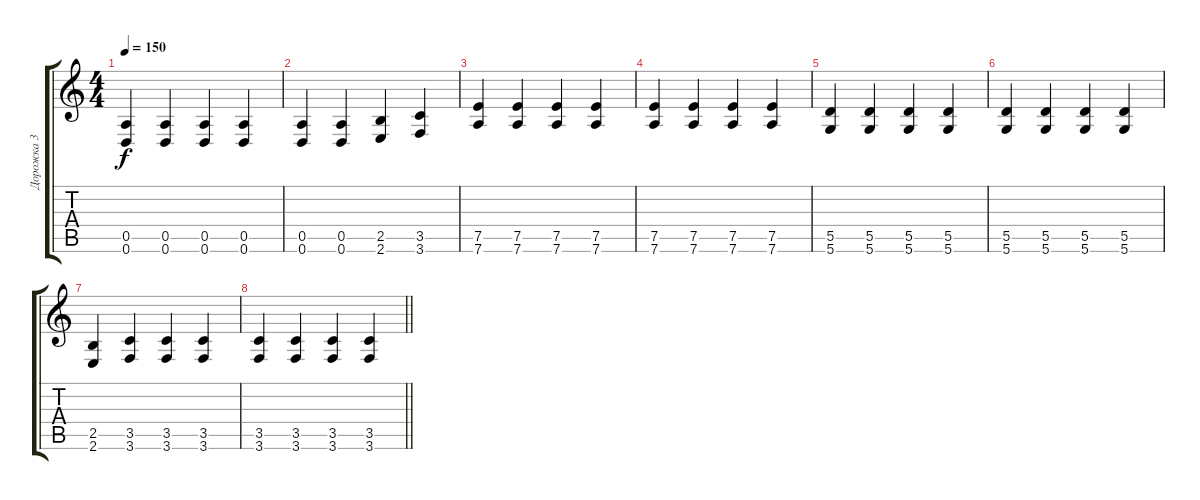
\track ("Дорожка 3" "Дорожка 3") {instrument distortionguitar}
\staff {score tabs}
\tuning (E4 B3 G3 D3 A2 D2) {hide}
\ts (4 4)
\tempo 150
\clef g2
\ks c
(0.5 0.6).4{dy f} (0.5 0.6).4 (0.5 0.6).4 (0.5 0.6).4 |
(0.5 0.6).4 (0.5 0.6).4 (2.5 2.6).4 (3.5 3.6).4 |
(7.5 7.6).4 (7.5 7.6).4 (7.5 7.6).4 (7.5 7.6).4 |
(7.5 7.6).4 (7.5 7.6).4 (7.5 7.6).4 (7.5 7.6).4 |
(5.5 5.6).4 (5.5 5.6).4 (5.5 5.6).4 (5.5 5.6).4 |
(5.5 5.6).4 (5.5 5.6).4 (5.5 5.6).4 (5.5 5.6).4 |
(2.5 2.6).4 (3.5 3.6).4 (3.5 3.6).4 (3.5 3.6).4 |
\barLineRight lightlight
(3.5 3.6).4 (3.5 3.6).4 (3.5 3.6).4 (3.5 3.6).4
